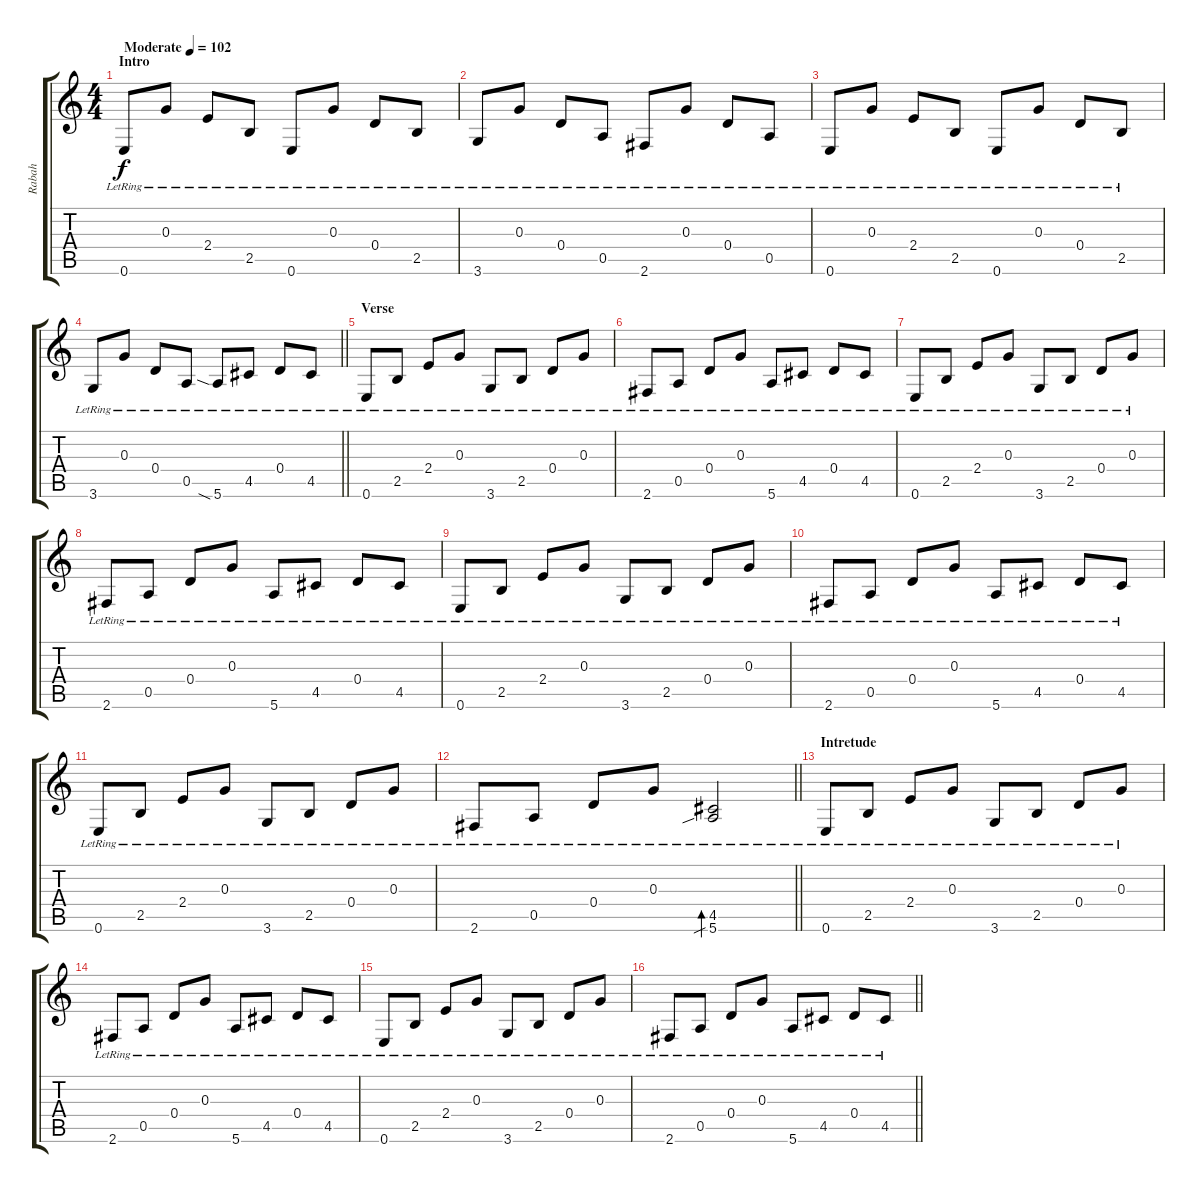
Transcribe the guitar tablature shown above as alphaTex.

\track ("Rabah" "Rabah") {instrument electricguitarclean}
\staff {score tabs}
\tuning (E4 B3 G3 D3 A2 E2) {hide}
\ts (4 4)
\section ("" "Intro")
\tempo (102 "Moderate")
\clef g2
\ks c
0.6{lr}.8{dy f instrument electricguitarclean} 0.3{lr}.8 2.4{lr}.8 2.5{lr}.8 0.6{lr}.8 0.3{lr}.8 0.4{lr}.8 2.5{lr}.8 |
3.6{lr}.8 0.3{lr}.8 0.4{lr}.8 0.5{lr}.8 2.6{lr}.8 0.3{lr}.8 0.4{lr}.8 0.5{lr}.8 |
0.6{lr}.8 0.3{lr}.8 2.4{lr}.8 2.5{lr}.8 0.6{lr}.8 0.3{lr}.8 0.4{lr}.8 2.5{lr}.8 |
\barLineRight lightlight
3.6{lr}.8 0.3{lr}.8 0.4{lr}.8 0.5{lr}.8 5.6{sia lr}.8 4.5{lr}.8 0.4{lr}.8 4.5{lr}.8 |
\section ("" "Verse")
0.6{lr}.8 2.5{lr}.8 2.4{lr}.8 0.3{lr}.8 3.6{lr}.8 2.5{lr}.8 0.4{lr}.8 0.3{lr}.8 |
2.6{lr}.8 0.5{lr}.8 0.4{lr}.8 0.3{lr}.8 5.6{lr}.8 4.5{lr}.8 0.4{lr}.8 4.5{lr}.8 |
0.6{lr}.8 2.5{lr}.8 2.4{lr}.8 0.3{lr}.8 3.6{lr}.8 2.5{lr}.8 0.4{lr}.8 0.3{lr}.8 |
2.6{lr}.8 0.5{lr}.8 0.4{lr}.8 0.3{lr}.8 5.6{lr}.8 4.5{lr}.8 0.4{lr}.8 4.5{lr}.8 |
0.6{lr}.8 2.5{lr}.8 2.4{lr}.8 0.3{lr}.8 3.6{lr}.8 2.5{lr}.8 0.4{lr}.8 0.3{lr}.8 |
2.6{lr}.8 0.5{lr}.8 0.4{lr}.8 0.3{lr}.8 5.6{lr}.8 4.5{lr}.8 0.4{lr}.8 4.5{lr}.8 |
0.6{lr}.8 2.5{lr}.8 2.4{lr}.8 0.3{lr}.8 3.6{lr}.8 2.5{lr}.8 0.4{lr}.8 0.3{lr}.8 |
\barLineRight lightlight
2.6{lr}.8 0.5{lr}.8 0.4{lr}.8 0.3{lr}.8 (4.5 5.6{sib lr}).2{bd 240} |
\section ("" "Intretude")
0.6{lr}.8 2.5{lr}.8 2.4{lr}.8 0.3{lr}.8 3.6{lr}.8 2.5{lr}.8 0.4{lr}.8 0.3{lr}.8 |
2.6{lr}.8 0.5{lr}.8 0.4{lr}.8 0.3{lr}.8 5.6{lr}.8 4.5{lr}.8 0.4{lr}.8 4.5{lr}.8 |
0.6{lr}.8 2.5{lr}.8 2.4{lr}.8 0.3{lr}.8 3.6{lr}.8 2.5{lr}.8 0.4{lr}.8 0.3{lr}.8 |
\barLineRight lightlight
2.6{lr}.8 0.5{lr}.8 0.4{lr}.8 0.3{lr}.8 5.6{lr}.8 4.5{lr}.8 0.4{lr}.8 4.5{lr}.8
